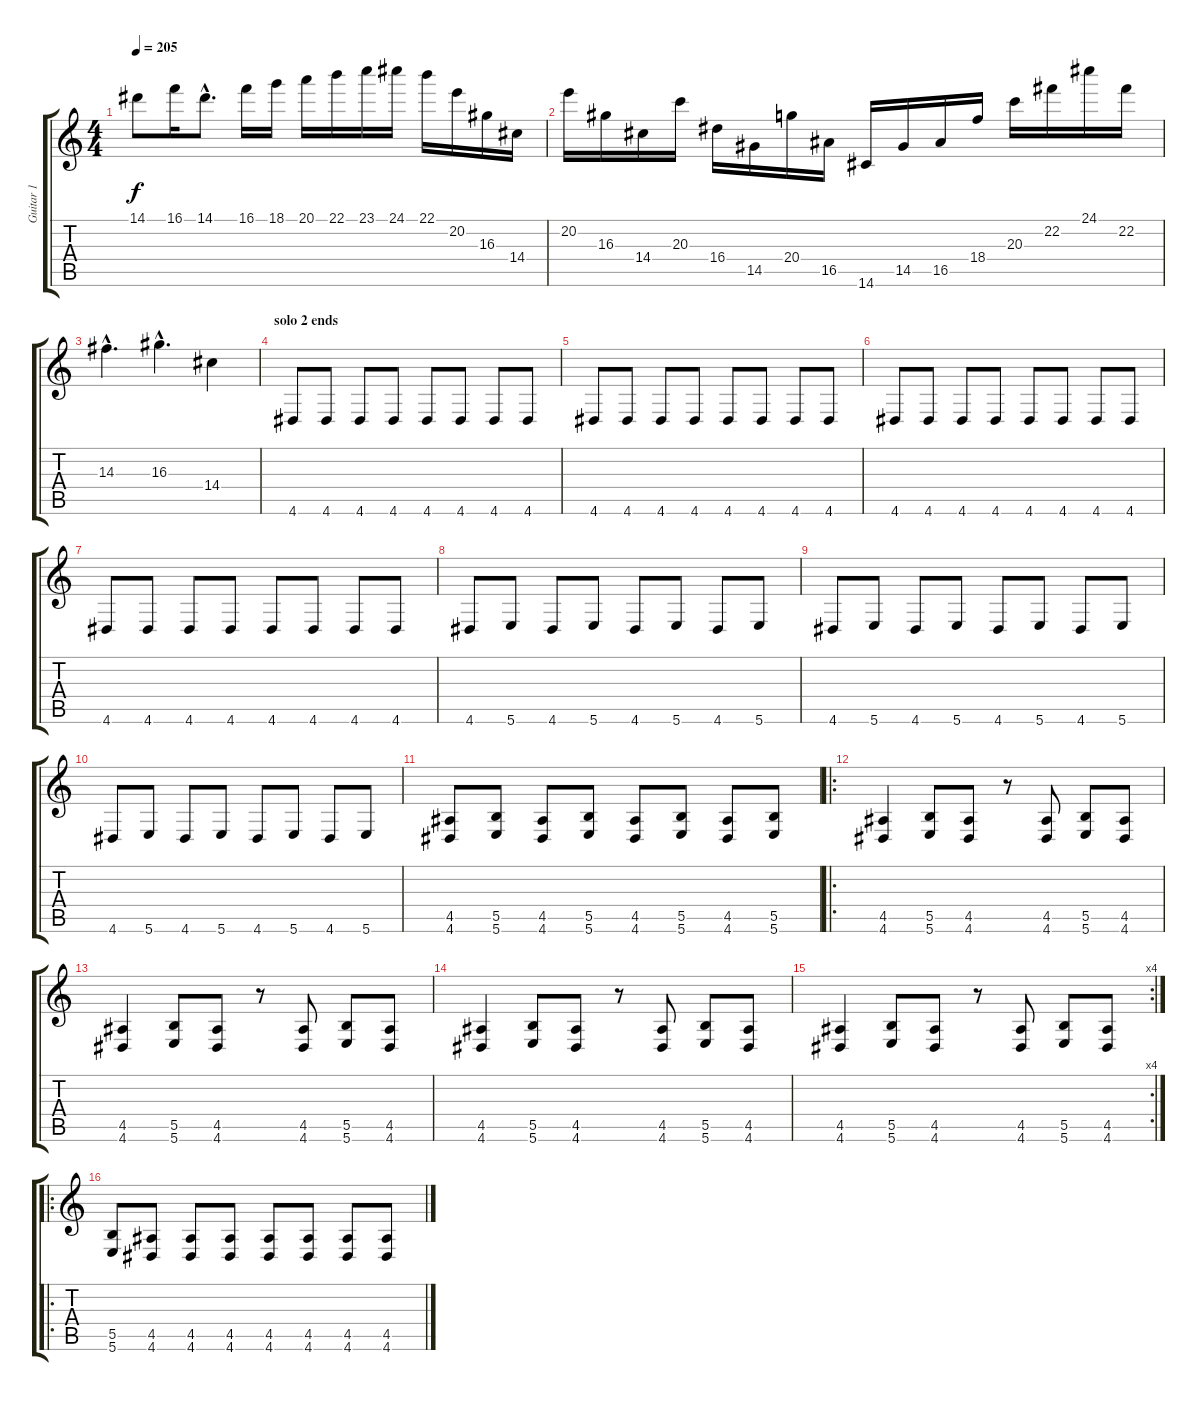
\track ("Guitar 1" "Guitar 1") {instrument distortionguitar}
\staff {score tabs}
\tuning (Db4 Ab3 E3 B2 Gb2 B1) {hide}
\ts (4 4)
\tempo 205
\clef g2
\ks c
14.1.8{dy f} 16.1.16 14.1{hac}.8{d} 16.1.16 18.1.16 20.1.16 22.1.16 23.1.16 24.1.16 22.1.16 20.2.16 16.3.16 14.4.16 |
20.2.16 16.3.16 14.4.16 20.3.16 16.4.16 14.5.16 20.4.16 16.5.16 14.6.16 14.5.16 16.5.16 18.4.16 20.3.16 22.2.16 24.1.16 22.2.16 |
14.3{hac}.4{d} 16.3{hac}.4{d} 14.4.4 |
\section ("" "solo 2 ends")
4.6.8 4.6.8 4.6.8 4.6.8 4.6.8 4.6.8 4.6.8 4.6.8 |
4.6.8 4.6.8 4.6.8 4.6.8 4.6.8 4.6.8 4.6.8 4.6.8 |
4.6.8 4.6.8 4.6.8 4.6.8 4.6.8 4.6.8 4.6.8 4.6.8 |
4.6.8 4.6.8 4.6.8 4.6.8 4.6.8 4.6.8 4.6.8 4.6.8 |
4.6.8 5.6.8 4.6.8 5.6.8 4.6.8 5.6.8 4.6.8 5.6.8 |
4.6.8 5.6.8 4.6.8 5.6.8 4.6.8 5.6.8 4.6.8 5.6.8 |
4.6.8 5.6.8 4.6.8 5.6.8 4.6.8 5.6.8 4.6.8 5.6.8 |
(4.5 4.6).8 (5.5 5.6).8 (4.5 4.6).8 (5.5 5.6).8 (4.5 4.6).8 (5.5 5.6).8 (4.5 4.6).8 (5.5 5.6).8 |
\ro
(4.5 4.6).4 (5.5 5.6).8 (4.5 4.6).8 r.8 (4.5 4.6).8 (5.5 5.6).8 (4.5 4.6).8 |
(4.5 4.6).4 (5.5 5.6).8 (4.5 4.6).8 r.8 (4.5 4.6).8 (5.5 5.6).8 (4.5 4.6).8 |
(4.5 4.6).4 (5.5 5.6).8 (4.5 4.6).8 r.8 (4.5 4.6).8 (5.5 5.6).8 (4.5 4.6).8 |
\rc 4
(4.5 4.6).4 (5.5 5.6).8 (4.5 4.6).8 r.8 (4.5 4.6).8 (5.5 5.6).8 (4.5 4.6).8 |
\ro
(5.5 5.6).8 (4.5 4.6).8 (4.5 4.6).8 (4.5 4.6).8 (4.5 4.6).8 (4.5 4.6).8 (4.5 4.6).8 (4.5 4.6).8
